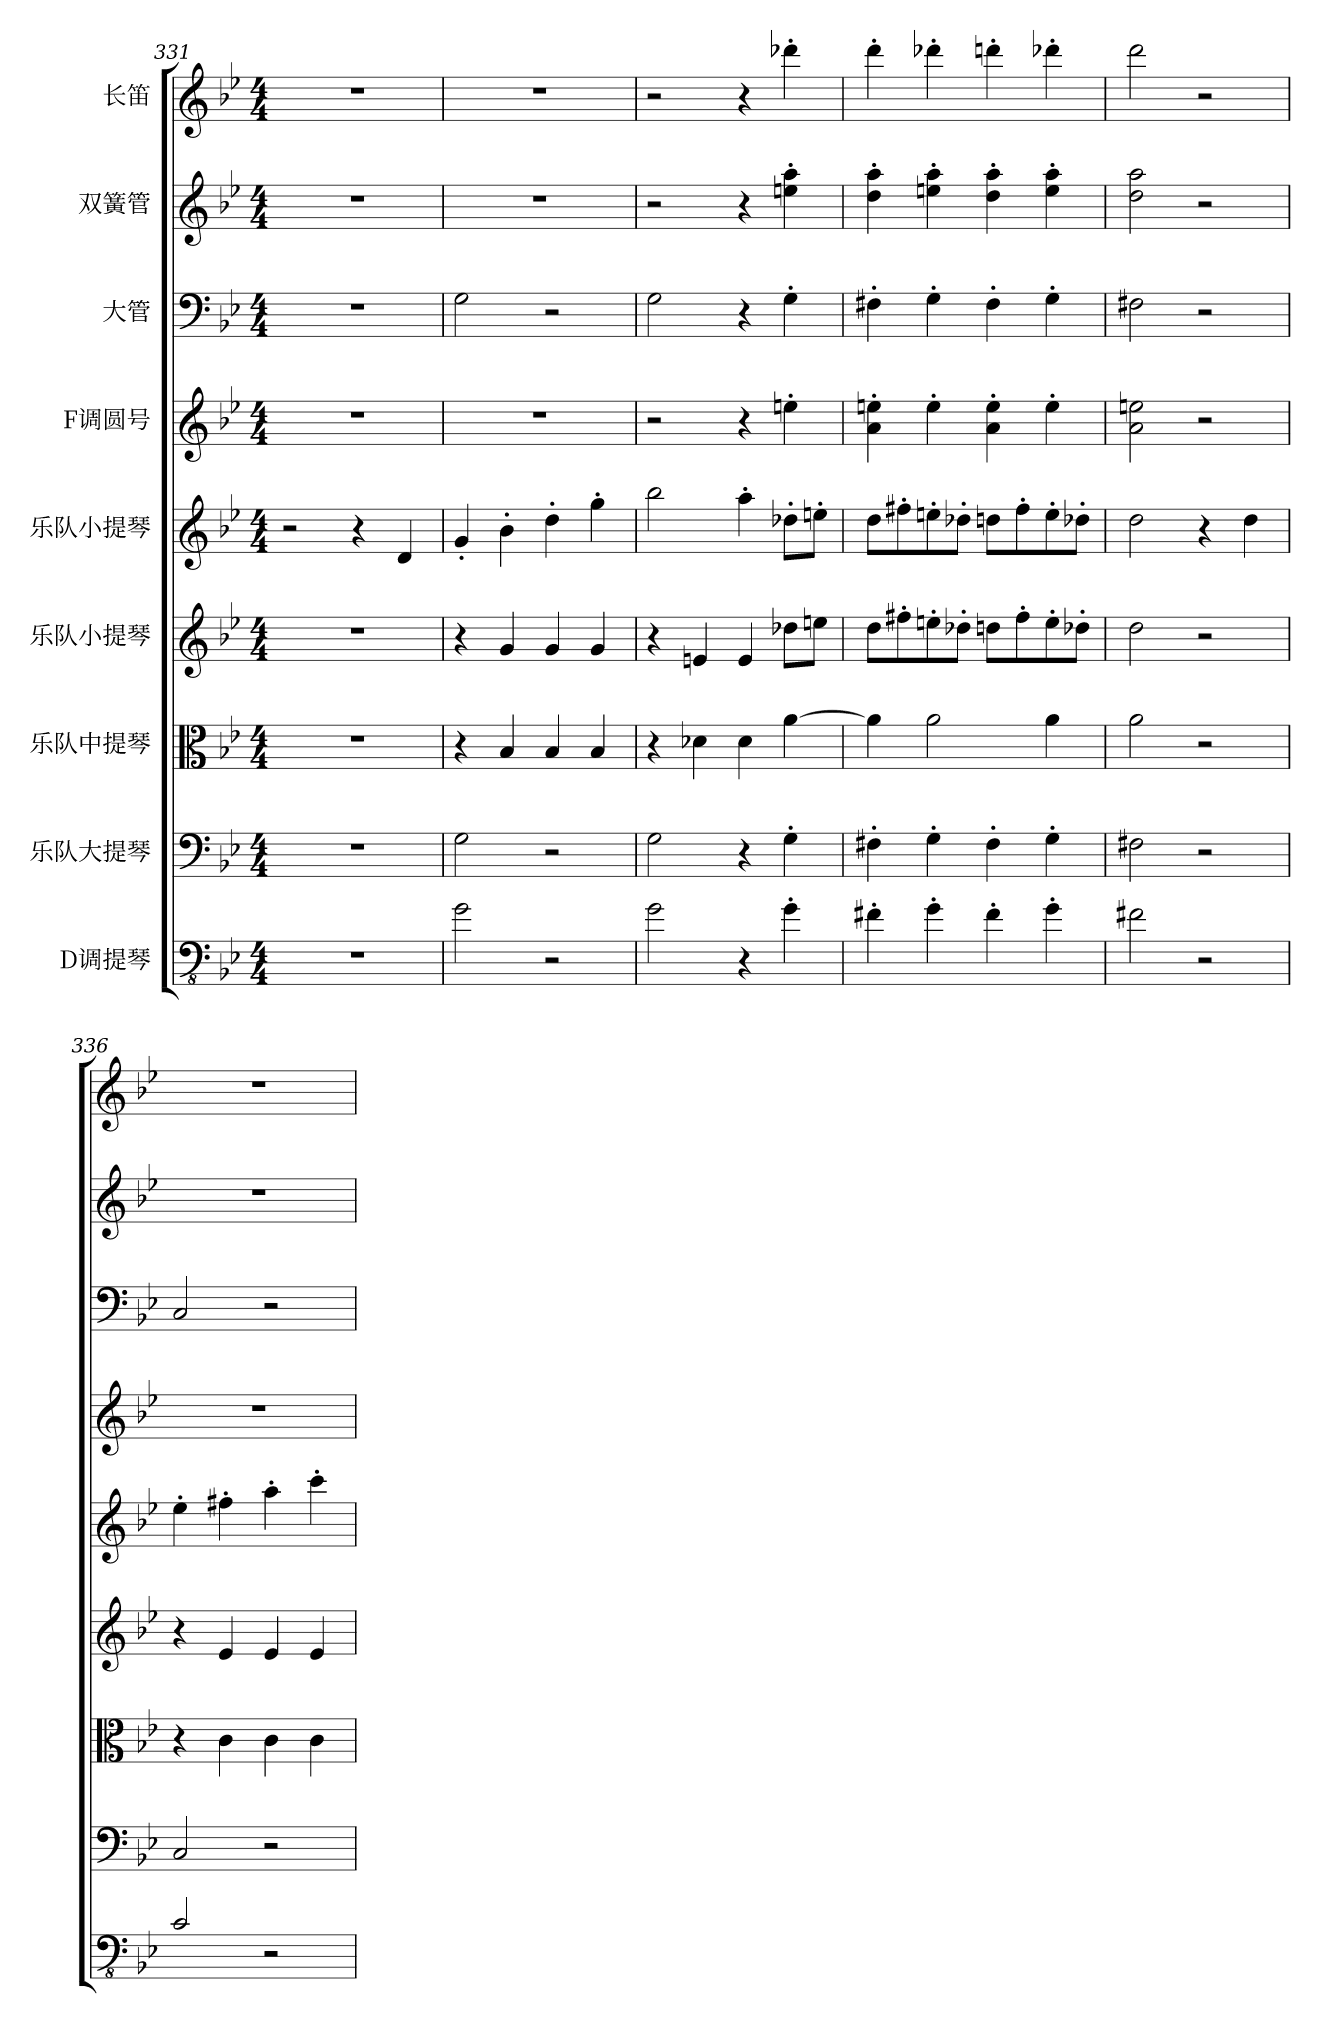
**kern	**kern	**kern	**kern	**kern	**kern	**kern	**kern	**kern
*part9	*part8	*part7	*part6	*part5	*part4	*part3	*part2	*part1
*staff9	*staff8	*staff7	*staff6	*staff5	*staff4	*staff3	*staff2	*staff1
*I"D调提琴	*I"乐队大提琴	*I"乐队中提琴	*I"乐队小提琴	*I"乐队小提琴	*I"F调圆号	*I"大管	*I"双簧管	*I"长笛
*clefFv4	*clefF4	*clefC3	*clefG2	*clefG2	*clefG2	*clefF4	*clefG2	*clefG2
*ITrd7c12	*	*	*	*	*ITrd4c7	*	*	*
*k[b-e-]	*k[b-e-]	*k[b-e-]	*k[b-e-]	*k[b-e-]	*k[b-e-a-]	*k[b-e-]	*k[b-e-]	*k[b-e-]
*M4/4	*M4/4	*M4/4	*M4/4	*M4/4	*M4/4	*M4/4	*M4/4	*M4/4
=331	=331	=331	=331	=331	=331	=331	=331	=331
1r	1r	1r	1r	2r	1r	1r	1r	1r
.	.	.	.	4r	.	.	.	.
.	.	.	.	4d/	.	.	.	.
=332	=332	=332	=332	=332	=332	=332	=332	=332
2GG\	2G\	4r	4r	4g'/	1r	2G\	1r	1r
.	.	4B-/	4g/	4b-'\	.	.	.	.
2r	2r	4B-/	4g/	4dd'\	.	2r	.	.
.	.	4B-/	4g/	4gg'\	.	.	.	.
=333	=333	=333	=333	=333	=333	=333	=333	=333
2GG\	2G\	4r	4r	2bb-\	2r	2G\	2r	2r
.	.	4d-X\	4en/	.	.	.	.	.
4r	4r	4d-\	4e/	4aa'\	4r	4r	4r	4r
4GG'\	4G'\	[4a\	8dd-X\L	8dd-X'\L	4an'\	4G'\	4een\' 4aa\'	4ddd-X'\
.	.	.	8een\J	8een'\J	.	.	.	.
!!LO:PB:g=z
=334	=334	=334	=334	=334	=334	=334	=334	=334
4FF#X'\	4F#X'\	4a\]	8dd\L	8dd\L	4d\' 4an\'	4F#X'\	4dd\' 4aa\'	4ddd'\
.	.	.	8ff#X'\	8ff#X'\	.	.	.	.
4GG'\	4G'\	2a\	8een'\	8een'\	4a'\	4G'\	4een\' 4aa\'	4ddd-X'\
.	.	.	8dd-X'\J	8dd-X'\J	.	.	.	.
4FF#'\	4F#'\	.	8ddn\L	8ddn\L	4d\' 4a\'	4F#'\	4dd\' 4aa\'	4dddn'\
.	.	.	8ff#'\	8ff#'\	.	.	.	.
4GG'\	4G'\	4a\	8ee'\	8ee'\	4a'\	4G'\	4ee\' 4aa\'	4ddd-X'\
.	.	.	8dd-X'\J	8dd-X'\J	.	.	.	.
=335	=335	=335	=335	=335	=335	=335	=335	=335
2FF#X\	2F#X\	2a\	2dd\	2dd\	2d\ 2an\	2F#X\	2dd\ 2aa\	2ddd\
2r	2r	2r	2r	4r	2r	2r	2r	2r
.	.	.	.	4dd\	.	.	.	.
=336	=336	=336	=336	=336	=336	=336	=336	=336
2CC/	2C/	4r	4r	4ee-'\	1r	2C/	1r	1r
.	.	4c\	4e-/	4ff#X'\	.	.	.	.
2r	2r	4c\	4e-/	4aa'\	.	2r	.	.
.	.	4c\	4e-/	4ccc'\	.	.	.	.
=	=	=	=	=	=	=	=	=
*-	*-	*-	*-	*-	*-	*-	*-	*-
